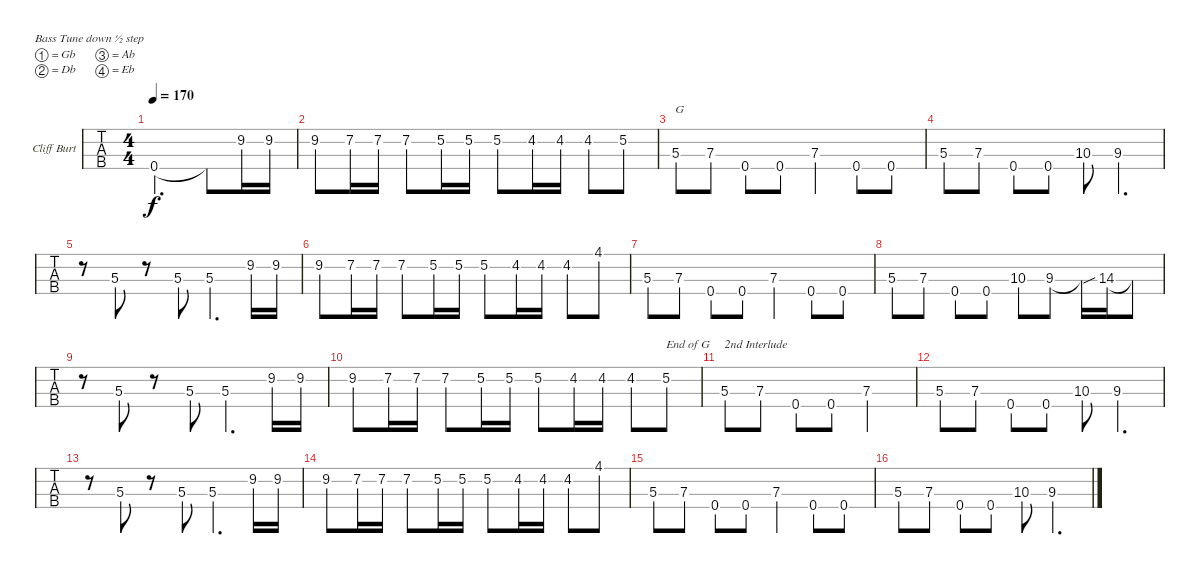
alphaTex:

\bracketExtendMode groupsimilarinstruments
\firstSystemTrackNameOrientation horizontal
\otherSystemsTrackNameOrientation horizontal
\track ("Cliff Burton" "Cliff Burt") {instrument electricbassfinger}
\staff {tabs}
\tuning (Gb2 Db2 Ab1 Eb1)
\ts (4 4)
\tempo 170
\clef f4
\ks eminor
0.4{t}.2{d dy f} 0.4{t}.8 9.2.16 9.2.16 |
9.2.8 7.2.16 7.2.16 7.2.8 5.2.16 5.2.16 5.2.8 4.2.16 4.2.16 4.2.8 5.2.8 |
5.3.8{txt "G"} 7.3.8 0.4.8 0.4.8 7.3.4 0.4.8 0.4.8 |
5.3.8 7.3.8 0.4.8 0.4.8 10.3.8 9.3.4{d} |
r.8 5.3.8 r.8 5.3.8 5.3.4{d} 9.2.16 9.2.16 |
9.2.8 7.2.16 7.2.16 7.2.8 5.2.16 5.2.16 5.2.8 4.2.16 4.2.16 4.2.8 4.1.8 |
5.3.8 7.3.8 0.4.8 0.4.8 7.3.4 0.4.8 0.4.8 |
5.3.8 7.3.8 0.4.8 0.4.8 10.3.8 9.3.8 9.3{t}.16 14.3{sib}.16 14.3{t}.8 |
r.8 5.3.8 r.8 5.3.8 5.3.4{d} 9.2.16 9.2.16 |
9.2.8 7.2.16 7.2.16 7.2.8 5.2.16 5.2.16 5.2.8 4.2.16 4.2.16 4.2.8 5.2.8{txt "End of G"} |
5.3.8{txt "2nd Interlude"} 7.3.8 0.4.8 0.4.8 7.3.2 |
5.3.8 7.3.8 0.4.8 0.4.8 10.3.8 9.3.4{d} |
r.8 5.3.8 r.8 5.3.8 5.3.4{d} 9.2.16 9.2.16 |
9.2.8 7.2.16 7.2.16 7.2.8 5.2.16 5.2.16 5.2.8 4.2.16 4.2.16 4.2.8 4.1.8 |
5.3.8 7.3.8 0.4.8 0.4.8 7.3.4 0.4.8 0.4.8 |
5.3.8 7.3.8 0.4.8 0.4.8 10.3.8 9.3.4{d}
